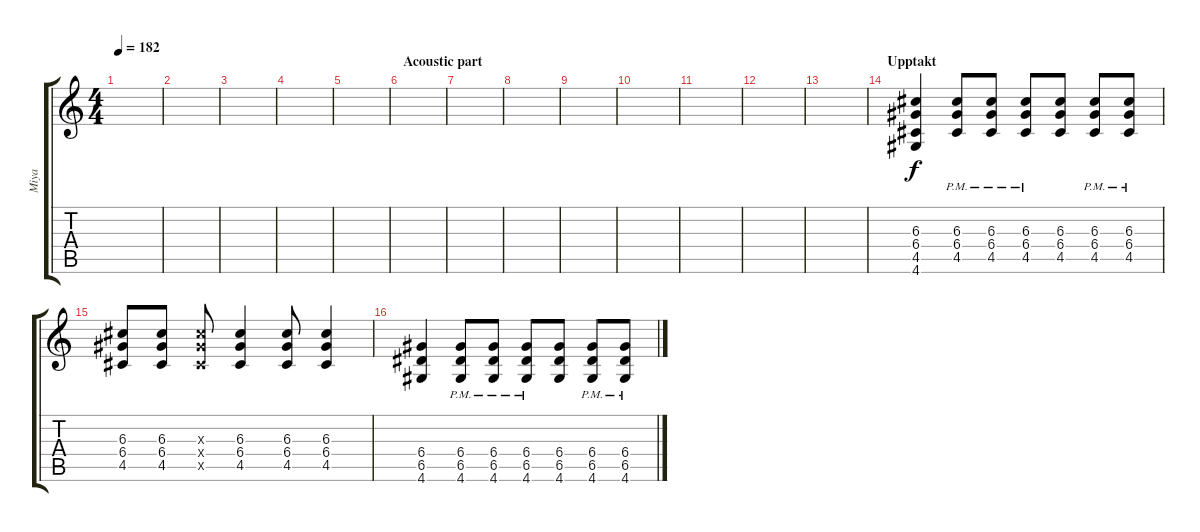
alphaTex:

\track ("Miya " "Miya ") {instrument distortionguitar}
\staff {score tabs}
\tuning (E4 B3 G3 D3 A2 E2) {hide}
\ts (4 4)
\tempo 182
\clef g2
\ks c
|
|
|
|
|
\section ("" "Acoustic part")
|
|
|
|
|
|
|
|
\section ("" "Upptakt")
(6.3 6.4 4.5 4.6).4 (6.3{pm} 6.4{pm} 4.5{pm}).8 (6.3{pm} 6.4{pm} 4.5{pm}).8 (6.3{pm} 6.4{pm} 4.5{pm}).8 (6.3 6.4 4.5).8 (6.3{pm} 6.4{pm} 4.5{pm}).8 (6.3{pm} 6.4{pm} 4.5{pm}).8 |
(6.3 6.4 4.5).8 (6.3 6.4 4.5).8 (6.3{x} 6.4{x} 4.5{x}).8 (6.3 6.4 4.5).4 (6.3 6.4 4.5).8 (6.3 6.4 4.5).4 |
(6.4 6.5 4.6).4 (6.4{pm} 6.5{pm} 4.6{pm}).8 (6.4{pm} 6.5{pm} 4.6{pm}).8 (6.4{pm} 6.5{pm} 4.6{pm}).8 (6.4 6.5 4.6).8 (6.4{pm} 6.5{pm} 4.6{pm}).8 (6.4{pm} 6.5{pm} 4.6{pm}).8
